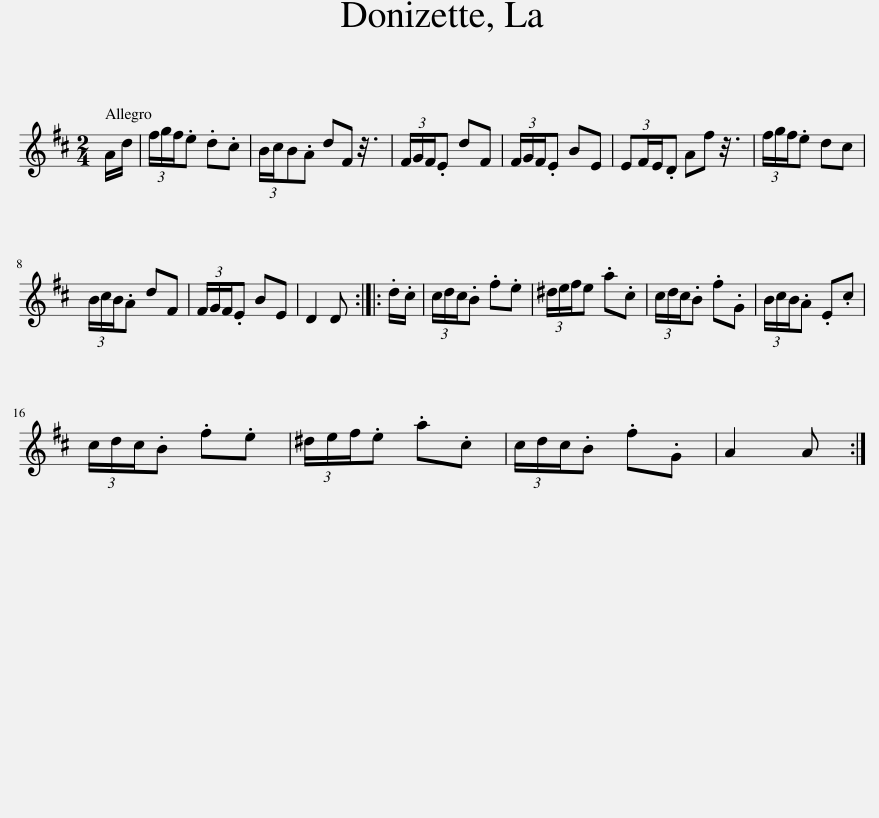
X:1
L:1/8
M:2/4
I:linebreak $
K:D
V:1 treble
V:1
 A/d/ | (3f/g/f/.e .d.c | (3B/c/B.A dF x/24 | (3F/G/F/.E dF | (3F/G/F/.E BE | %5
 (3EF/E/.D Af x/24 | (3f/g/f/.e dc |$ (3B/c/B/.A dF | (3F/G/F/.E BE | D2 D :: %10
 .d/.c/ | (3c/d/c/.B .f.e | (3^d/e/f/e .a.c | (3c/d/c/.B .f.G | (3B/c/B/.A .E.c |$ %15
 (3c/d/c/.B .f.e | (3^d/e/f/.e .a.c | (3c/d/c/.B .f.G | A2 A :| %19
